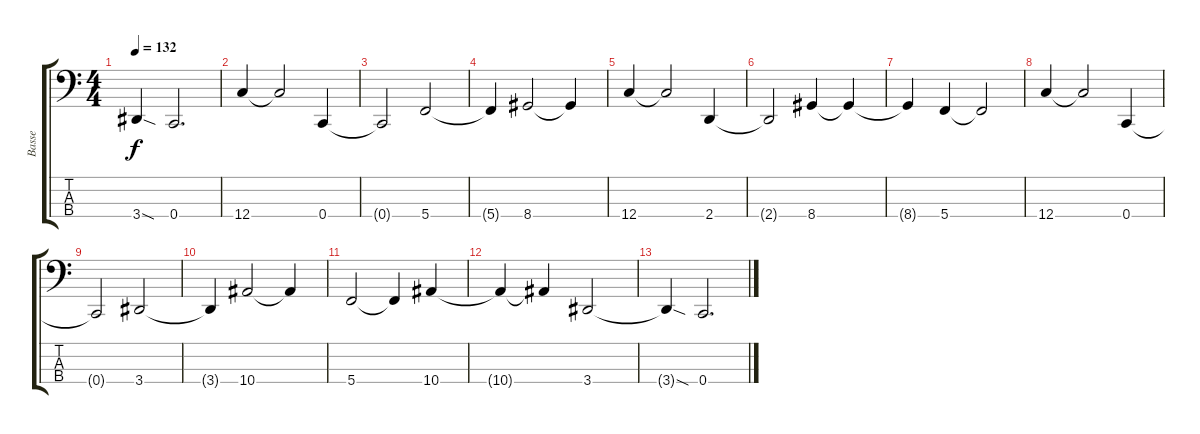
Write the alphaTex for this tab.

\track ("Basse" "Basse") {instrument electricbassfinger}
\staff {score tabs}
\tuning (G2 D2 A1 C1) {hide}
\ts (4 4)
\tempo 132
\clef f4
\ks c
3.4{sod t}.4{dy f} 0.4.2{d} |
12.4.4 12.4{t}.2 0.4.4 |
0.4{t}.2 5.4.2 |
5.4{t}.4 8.4.2 8.4{t}.4 |
12.4.4 12.4{t}.2 2.4.4 |
2.4{t}.2 8.4.4 8.4{t}.4 |
8.4{t}.4 5.4.4 5.4{t}.2 |
12.4.4 12.4{t}.2 0.4.4 |
0.4{t}.2 3.4.2 |
3.4{t}.4 10.4.2 10.4{t}.4 |
5.4.2 5.4{t}.4 10.4.4 |
10.4{t}.4 10.4{t}.4 3.4.2 |
3.4{sod t}.4 0.4.2{d}
